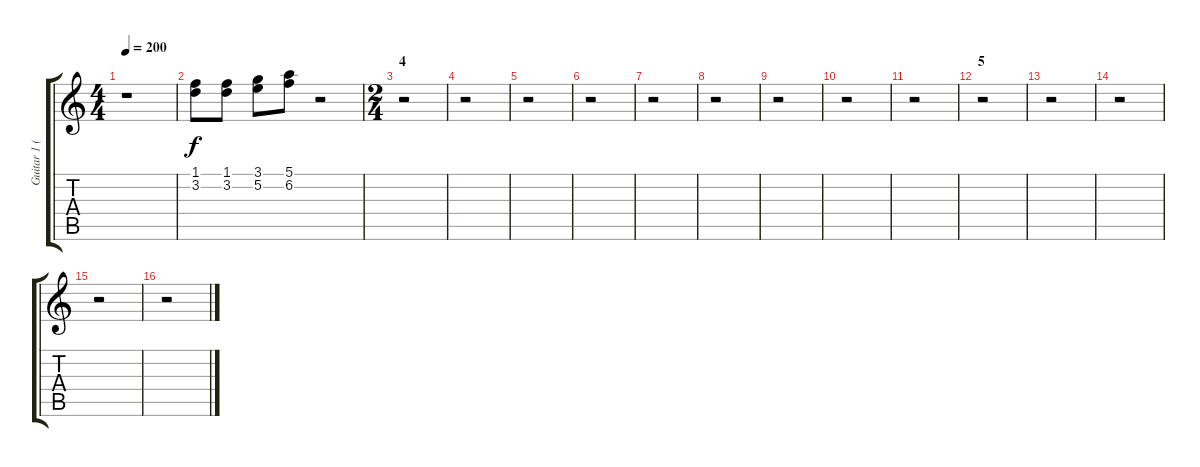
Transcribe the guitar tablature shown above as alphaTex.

\track ("Guitar 1 (Clean)" "Guitar 1 (") {instrument electricguitarclean}
\staff {score tabs}
\tuning (E4 B3 G3 D3 A2 D2) {hide}
\ts (4 4)
\tempo 200
\clef g2
\ks c
r.1{dy f} |
(1.1 3.2).8 (1.1 3.2).8 (3.1 5.2).8 (5.1 6.2).8 r.2 |
\ts (2 4)
\section ("" "4")
r.2 |
r.2 |
r.2 |
r.2 |
r.2 |
r.2 |
r.2 |
r.2 |
r.2 |
\section ("" "5")
r.2 |
r.2 |
r.2 |
r.2 |
r.2
